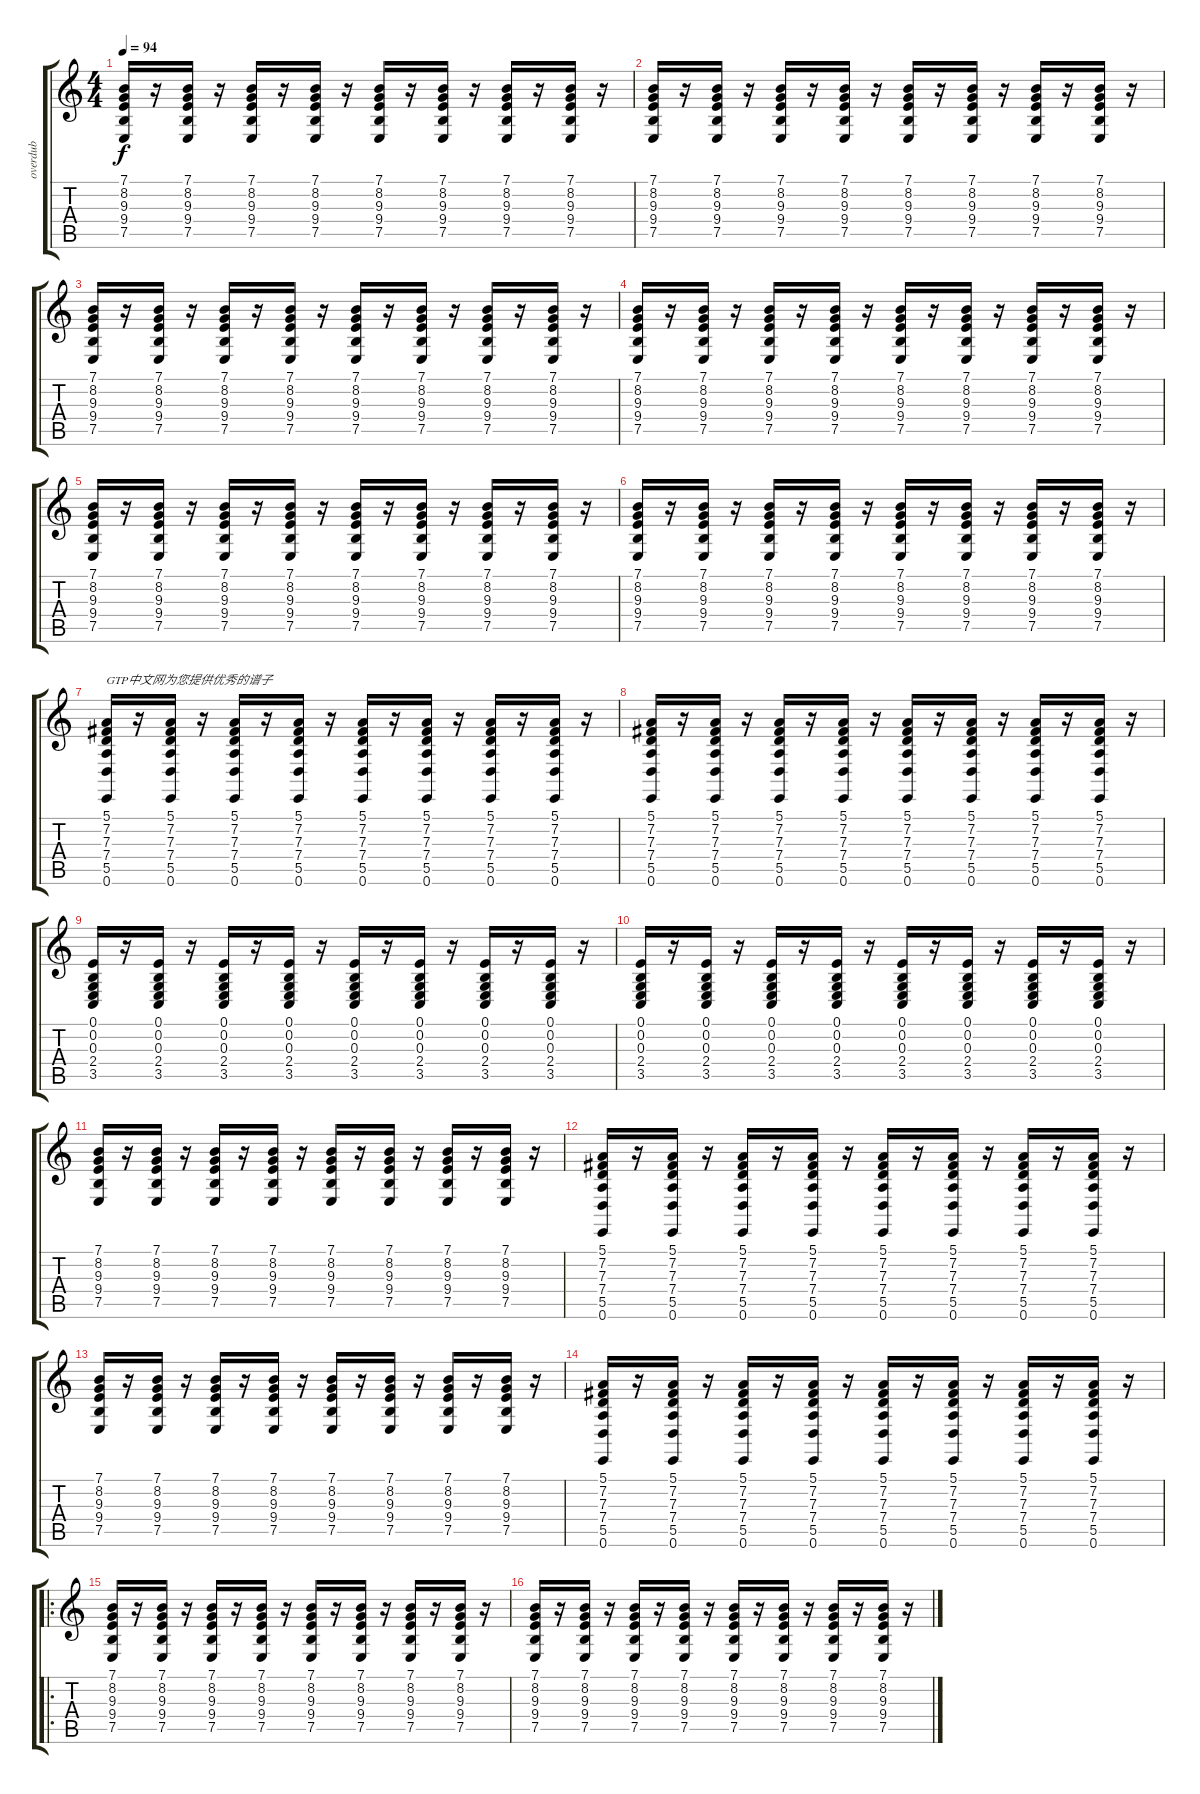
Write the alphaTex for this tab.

\track ("overdub" "overdub") {instrument electricgrandpiano}
\staff {score tabs}
\tuning (E4 B3 G3 D3 A2 E2) {hide}
\ts (4 4)
\tempo 94
\clef g2
\ks c
(7.1 8.2 9.3 9.4 7.5).16{dy f instrument electricgrandpiano} r.16 (7.1 8.2 9.3 9.4 7.5).16 r.16 (7.1 8.2 9.3 9.4 7.5).16 r.16 (7.1 8.2 9.3 9.4 7.5).16 r.16 (7.1 8.2 9.3 9.4 7.5).16 r.16 (7.1 8.2 9.3 9.4 7.5).16 r.16 (7.1 8.2 9.3 9.4 7.5).16 r.16 (7.1 8.2 9.3 9.4 7.5).16 r.16 |
(7.1 8.2 9.3 9.4 7.5).16 r.16 (7.1 8.2 9.3 9.4 7.5).16 r.16 (7.1 8.2 9.3 9.4 7.5).16 r.16 (7.1 8.2 9.3 9.4 7.5).16 r.16 (7.1 8.2 9.3 9.4 7.5).16 r.16 (7.1 8.2 9.3 9.4 7.5).16 r.16 (7.1 8.2 9.3 9.4 7.5).16 r.16 (7.1 8.2 9.3 9.4 7.5).16 r.16 |
(7.1 8.2 9.3 9.4 7.5).16 r.16 (7.1 8.2 9.3 9.4 7.5).16 r.16 (7.1 8.2 9.3 9.4 7.5).16 r.16 (7.1 8.2 9.3 9.4 7.5).16 r.16 (7.1 8.2 9.3 9.4 7.5).16 r.16 (7.1 8.2 9.3 9.4 7.5).16 r.16 (7.1 8.2 9.3 9.4 7.5).16 r.16 (7.1 8.2 9.3 9.4 7.5).16 r.16 |
(7.1 8.2 9.3 9.4 7.5).16 r.16 (7.1 8.2 9.3 9.4 7.5).16 r.16 (7.1 8.2 9.3 9.4 7.5).16 r.16 (7.1 8.2 9.3 9.4 7.5).16 r.16 (7.1 8.2 9.3 9.4 7.5).16 r.16 (7.1 8.2 9.3 9.4 7.5).16 r.16 (7.1 8.2 9.3 9.4 7.5).16 r.16 (7.1 8.2 9.3 9.4 7.5).16 r.16 |
(7.1 8.2 9.3 9.4 7.5).16 r.16 (7.1 8.2 9.3 9.4 7.5).16 r.16 (7.1 8.2 9.3 9.4 7.5).16 r.16 (7.1 8.2 9.3 9.4 7.5).16 r.16 (7.1 8.2 9.3 9.4 7.5).16 r.16 (7.1 8.2 9.3 9.4 7.5).16 r.16 (7.1 8.2 9.3 9.4 7.5).16 r.16 (7.1 8.2 9.3 9.4 7.5).16 r.16 |
(7.1 8.2 9.3 9.4 7.5).16 r.16 (7.1 8.2 9.3 9.4 7.5).16 r.16 (7.1 8.2 9.3 9.4 7.5).16 r.16 (7.1 8.2 9.3 9.4 7.5).16 r.16 (7.1 8.2 9.3 9.4 7.5).16 r.16 (7.1 8.2 9.3 9.4 7.5).16 r.16 (7.1 8.2 9.3 9.4 7.5).16 r.16 (7.1 8.2 9.3 9.4 7.5).16 r.16 |
(5.1 7.2 7.3 7.4 5.5 0.6).16{txt "GTP中文网为您提供优秀的谱子"} r.16 (5.1 7.2 7.3 7.4 5.5 0.6).16 r.16 (5.1 7.2 7.3 7.4 5.5 0.6).16 r.16 (5.1 7.2 7.3 7.4 5.5 0.6).16 r.16 (5.1 7.2 7.3 7.4 5.5 0.6).16 r.16 (5.1 7.2 7.3 7.4 5.5 0.6).16 r.16 (5.1 7.2 7.3 7.4 5.5 0.6).16 r.16 (5.1 7.2 7.3 7.4 5.5 0.6).16 r.16 |
(5.1 7.2 7.3 7.4 5.5 0.6).16 r.16 (5.1 7.2 7.3 7.4 5.5 0.6).16 r.16 (5.1 7.2 7.3 7.4 5.5 0.6).16 r.16 (5.1 7.2 7.3 7.4 5.5 0.6).16 r.16 (5.1 7.2 7.3 7.4 5.5 0.6).16 r.16 (5.1 7.2 7.3 7.4 5.5 0.6).16 r.16 (5.1 7.2 7.3 7.4 5.5 0.6).16 r.16 (5.1 7.2 7.3 7.4 5.5 0.6).16 r.16 |
(0.1 0.2 0.3 2.4 3.5).16 r.16 (0.1 0.2 0.3 2.4 3.5).16 r.16 (0.1 0.2 0.3 2.4 3.5).16 r.16 (0.1 0.2 0.3 2.4 3.5).16 r.16 (0.1 0.2 0.3 2.4 3.5).16 r.16 (0.1 0.2 0.3 2.4 3.5).16 r.16 (0.1 0.2 0.3 2.4 3.5).16 r.16 (0.1 0.2 0.3 2.4 3.5).16 r.16 |
(0.1 0.2 0.3 2.4 3.5).16 r.16 (0.1 0.2 0.3 2.4 3.5).16 r.16 (0.1 0.2 0.3 2.4 3.5).16 r.16 (0.1 0.2 0.3 2.4 3.5).16 r.16 (0.1 0.2 0.3 2.4 3.5).16 r.16 (0.1 0.2 0.3 2.4 3.5).16 r.16 (0.1 0.2 0.3 2.4 3.5).16 r.16 (0.1 0.2 0.3 2.4 3.5).16 r.16 |
(7.1 8.2 9.3 9.4 7.5).16 r.16 (7.1 8.2 9.3 9.4 7.5).16 r.16 (7.1 8.2 9.3 9.4 7.5).16 r.16 (7.1 8.2 9.3 9.4 7.5).16 r.16 (7.1 8.2 9.3 9.4 7.5).16 r.16 (7.1 8.2 9.3 9.4 7.5).16 r.16 (7.1 8.2 9.3 9.4 7.5).16 r.16 (7.1 8.2 9.3 9.4 7.5).16 r.16 |
(5.1 7.2 7.3 7.4 5.5 0.6).16 r.16 (5.1 7.2 7.3 7.4 5.5 0.6).16 r.16 (5.1 7.2 7.3 7.4 5.5 0.6).16 r.16 (5.1 7.2 7.3 7.4 5.5 0.6).16 r.16 (5.1 7.2 7.3 7.4 5.5 0.6).16 r.16 (5.1 7.2 7.3 7.4 5.5 0.6).16 r.16 (5.1 7.2 7.3 7.4 5.5 0.6).16 r.16 (5.1 7.2 7.3 7.4 5.5 0.6).16 r.16 |
(7.1 8.2 9.3 9.4 7.5).16 r.16 (7.1 8.2 9.3 9.4 7.5).16 r.16 (7.1 8.2 9.3 9.4 7.5).16 r.16 (7.1 8.2 9.3 9.4 7.5).16 r.16 (7.1 8.2 9.3 9.4 7.5).16 r.16 (7.1 8.2 9.3 9.4 7.5).16 r.16 (7.1 8.2 9.3 9.4 7.5).16 r.16 (7.1 8.2 9.3 9.4 7.5).16 r.16 |
(5.1 7.2 7.3 7.4 5.5 0.6).16 r.16 (5.1 7.2 7.3 7.4 5.5 0.6).16 r.16 (5.1 7.2 7.3 7.4 5.5 0.6).16 r.16 (5.1 7.2 7.3 7.4 5.5 0.6).16 r.16 (5.1 7.2 7.3 7.4 5.5 0.6).16 r.16 (5.1 7.2 7.3 7.4 5.5 0.6).16 r.16 (5.1 7.2 7.3 7.4 5.5 0.6).16 r.16 (5.1 7.2 7.3 7.4 5.5 0.6).16 r.16 |
\ro
(7.1 8.2 9.3 9.4 7.5).16 r.16 (7.1 8.2 9.3 9.4 7.5).16 r.16 (7.1 8.2 9.3 9.4 7.5).16 r.16 (7.1 8.2 9.3 9.4 7.5).16 r.16 (7.1 8.2 9.3 9.4 7.5).16 r.16 (7.1 8.2 9.3 9.4 7.5).16 r.16 (7.1 8.2 9.3 9.4 7.5).16 r.16 (7.1 8.2 9.3 9.4 7.5).16 r.16 |
(7.1 8.2 9.3 9.4 7.5).16 r.16 (7.1 8.2 9.3 9.4 7.5).16 r.16 (7.1 8.2 9.3 9.4 7.5).16 r.16 (7.1 8.2 9.3 9.4 7.5).16 r.16 (7.1 8.2 9.3 9.4 7.5).16 r.16 (7.1 8.2 9.3 9.4 7.5).16 r.16 (7.1 8.2 9.3 9.4 7.5).16 r.16 (7.1 8.2 9.3 9.4 7.5).16 r.16
